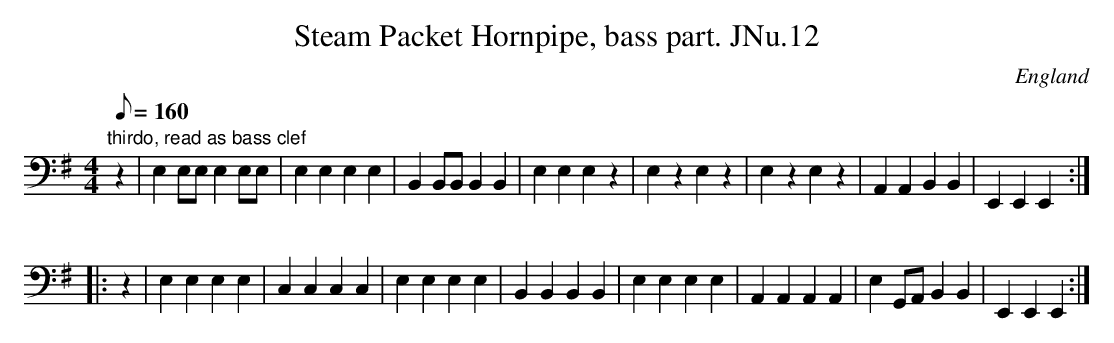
X:1
T:Steam Packet Hornpipe, bass part. JNu.12
M:4/4
Q:160
O:England
K:G clef=bass middle=d
"thirdo, read as bass clef"z2 | e2eee2ee | e2e2e2e2 | B2BBB2B2 | e2e2e2z2 |\
e2z2e2z2 | e2z2e2z2 | A2A2B2B2 | E2E2E2:|
|: z2 | e2e2e2e2 | c2c2c2c2 | e2e2e2e2 | B2B2B2B2 |\
e2e2e2e2 | A2A2A2A2 | e2GAB2B2 | E2E2E2 :|]
